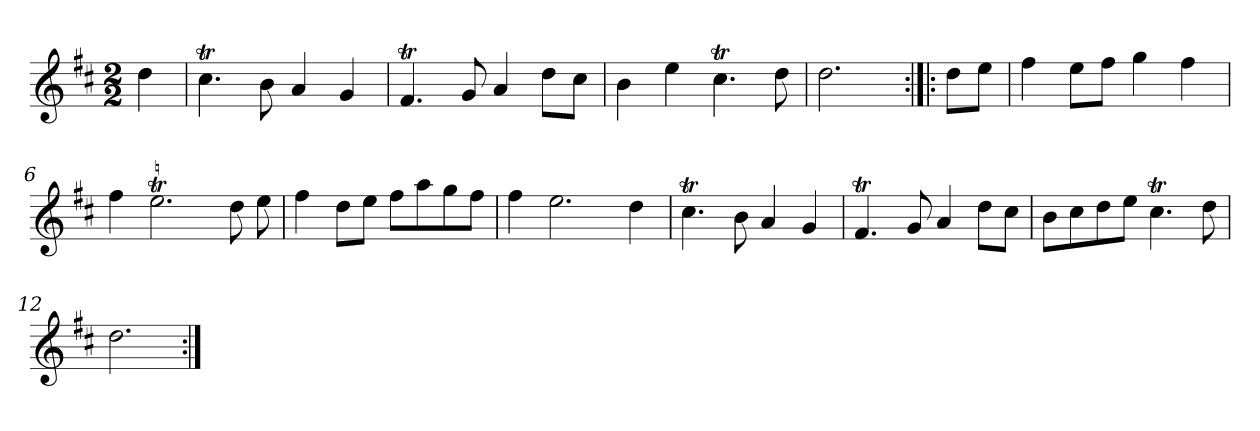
**kern
*part1
*staff1
*clefG2
*k[f#c#]
*D:
*M2/2
*MM120
=
4dd
=1
4.cc#t
8b
4a
4g
=2
4.f#t
8g
4a
8dd\L
8cc#\J
=3
4b
4ee
4.cc#t
8dd
=4
2.dd
=:|!|:
8dd\L
8ee\J
=5
4ff#
8ee\L
8ff#\J
4gg
4ff#
=6
4ff#
2.eet
8dd
8ee
=7
4ff#
8dd\L
8ee\J
8ff#\L
8aa\
8gg\
8ff#\J
=8
4ff#
2.ee
4dd
=9
4.cc#t
8b
4a
4g
=10
4.f#t
8g
4a
8dd\L
8cc#\J
=11
8b\L
8cc#\
8dd\
8ee\J
4.cc#t
8dd
=12
2.dd
=:|!
*-
